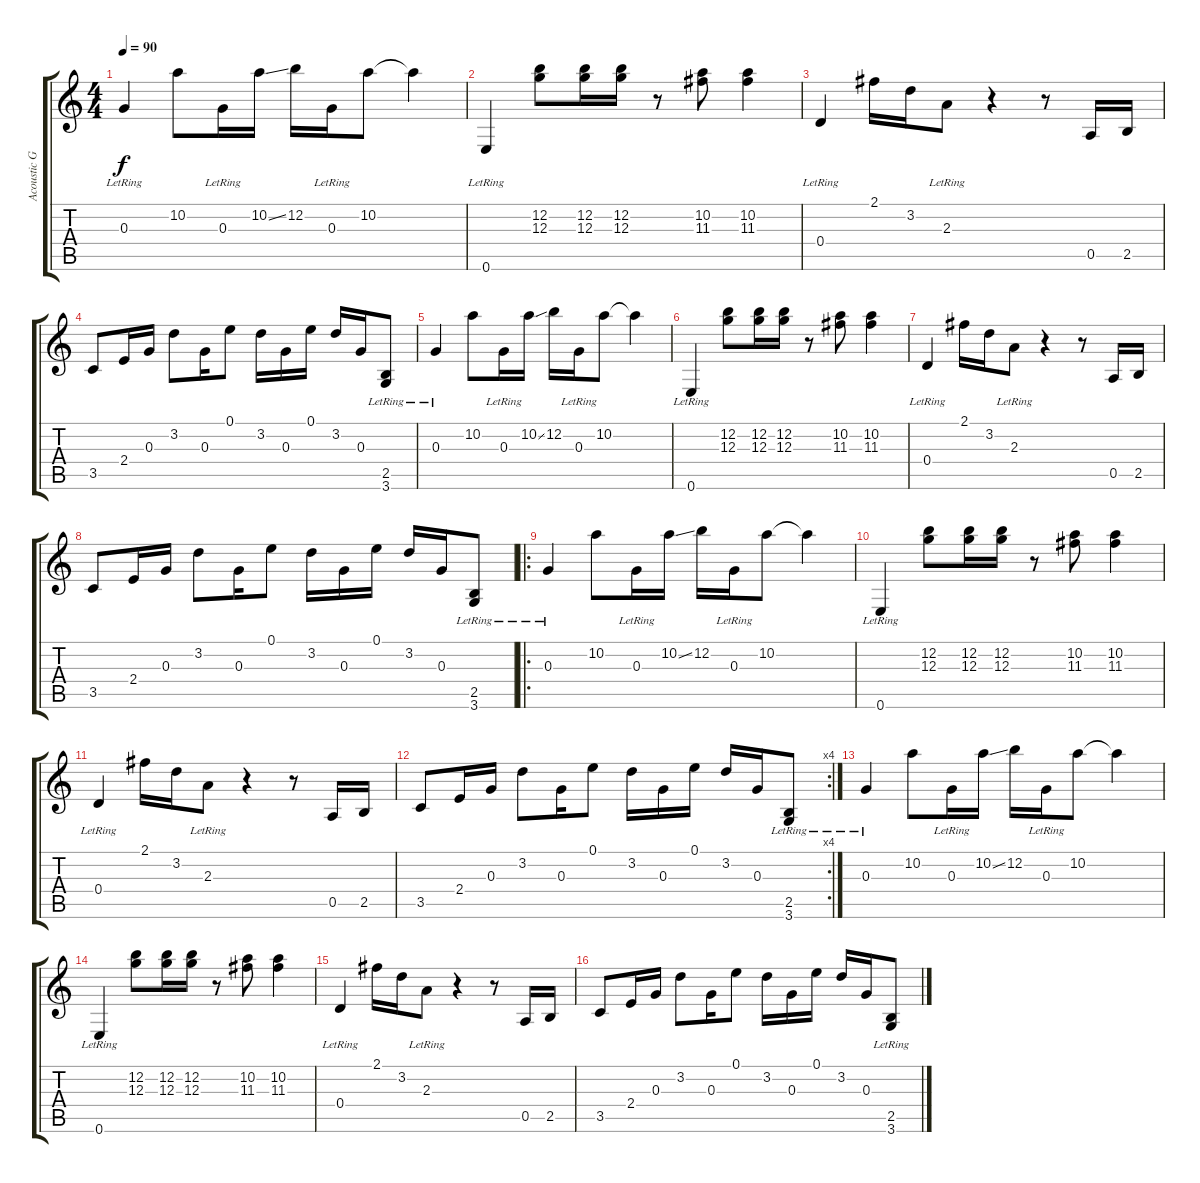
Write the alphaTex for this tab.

\track ("Acoustic Guitar" "Acoustic G") {instrument acousticguitarsteel}
\staff {score tabs}
\tuning (E4 B3 G3 D3 A2 E2) {hide}
\ts (4 4)
\tempo 90
\clef g2
\ks c
0.3{lr}.4{dy f instrument acousticguitarsteel} 10.2.8 0.3{lr}.16 10.2{ss}.16 12.2.16 0.3{lr}.16 10.2.8 10.2{t}.4 |
0.6{lr}.4 (12.2 12.3).8 (12.2 12.3).16 (12.2 12.3).16 r.8 (10.2 11.3).8 (10.2 11.3).4 |
0.4{lr}.4 2.1.16 3.2.16 2.3{lr}.8 r.4 r.8 0.5.16 2.5.16 |
3.5.8 2.4.16 0.3.16 3.2.8 0.3.16 0.1.8 3.2.16 0.3.16 0.1.16 3.2.16 0.3.16 (2.5{lr} 3.6{lr}).8 |
0.3{lr}.4 10.2.8 0.3{lr}.16 10.2{ss}.16 12.2.16 0.3{lr}.16 10.2.8 10.2{t}.4 |
0.6{lr}.4 (12.2 12.3).8 (12.2 12.3).16 (12.2 12.3).16 r.8 (10.2 11.3).8 (10.2 11.3).4 |
0.4{lr}.4 2.1.16 3.2.16 2.3{lr}.8 r.4 r.8 0.5.16 2.5.16 |
3.5.8 2.4.16 0.3.16 3.2.8 0.3.16 0.1.8 3.2.16 0.3.16 0.1.16 3.2.16 0.3.16 (2.5{lr} 3.6{lr}).8 |
\ro
0.3{lr}.4 10.2.8 0.3{lr}.16 10.2{ss}.16 12.2.16 0.3{lr}.16 10.2.8 10.2{t}.4 |
0.6{lr}.4 (12.2 12.3).8 (12.2 12.3).16 (12.2 12.3).16 r.8 (10.2 11.3).8 (10.2 11.3).4 |
0.4{lr}.4 2.1.16 3.2.16 2.3{lr}.8 r.4 r.8 0.5.16 2.5.16 |
\rc 4
3.5.8 2.4.16 0.3.16 3.2.8 0.3.16 0.1.8 3.2.16 0.3.16 0.1.16 3.2.16 0.3.16 (2.5{lr} 3.6{lr}).8 |
0.3{lr}.4 10.2.8 0.3{lr}.16 10.2{ss}.16 12.2.16 0.3{lr}.16 10.2.8 10.2{t}.4 |
0.6{lr}.4 (12.2 12.3).8 (12.2 12.3).16 (12.2 12.3).16 r.8 (10.2 11.3).8 (10.2 11.3).4 |
0.4{lr}.4 2.1.16 3.2.16 2.3{lr}.8 r.4 r.8 0.5.16 2.5.16 |
3.5.8 2.4.16 0.3.16 3.2.8 0.3.16 0.1.8 3.2.16 0.3.16 0.1.16 3.2.16 0.3.16 (2.5{lr} 3.6{lr}).8
